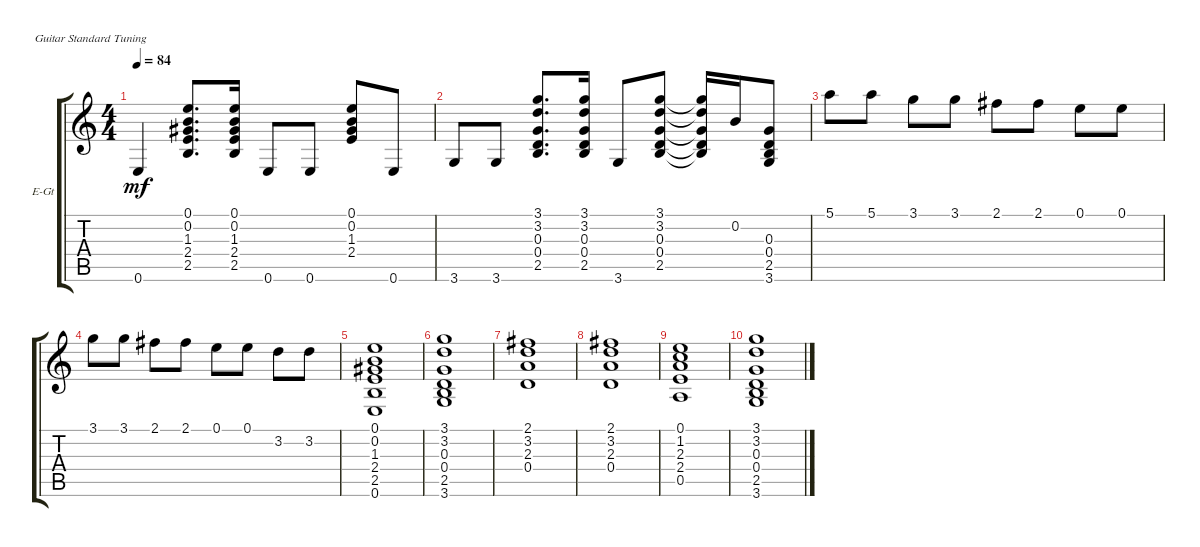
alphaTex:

\defaultSystemsLayout 4
\bracketExtendMode groupsimilarinstruments
\firstSystemTrackNameOrientation horizontal
\otherSystemsTrackNameOrientation horizontal
\track ("Electric Guitar" "E-Gt") {instrument electricguitarclean}
\staff {score tabs}
\tuning (E4 B3 G3 D3 A2 E2)
\ts (4 4)
\tempo 84
\clef g2
\ks c
0.6.4{dy mf} (2.5 2.4 1.3 0.2 0.1).8{d} (2.5 0.1 0.2 1.3 2.4).16 0.6.8 0.6.8 (2.4 1.3 0.2 0.1).8 0.6.8 |
3.6.8 3.6.8 (2.5 0.4 0.3 3.2 3.1).8{d} (3.1 3.2 0.3 0.4 2.5).16 3.6.8 (2.5 0.4 0.3 3.2 3.1).8 (3.2{t} 2.5{t} 0.4{t} 0.3{t} 3.1{t}).16 0.2.16 (0.3 0.4 2.5 3.6).8 |
5.1.8 5.1.8 3.1.8 3.1.8 2.1.8 2.1.8 0.1.8 0.1.8 |
3.1.8 3.1.8 2.1.8 2.1.8 0.1.8 0.1.8 3.2.8 3.2.8 |
(0.6 2.5 2.4 1.3 0.2 0.1).1 |
(3.6 2.5 0.4 0.3 3.2 3.1).1 |
(0.4 2.3 3.2 2.1).1 |
(2.1 3.2 2.3 0.4).1 |
(0.5 2.4 2.3 1.2 0.1).1 |
(3.1 3.2 0.3 0.4 2.5 3.6).1
